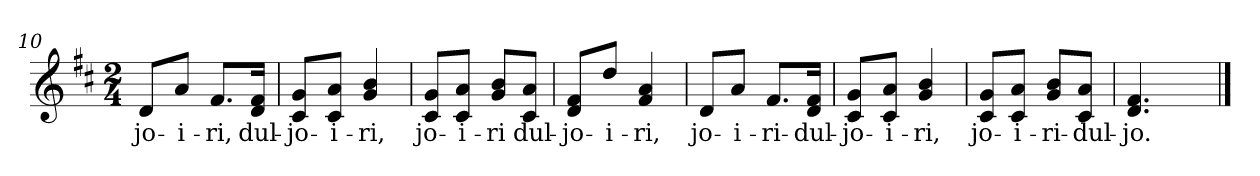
**kern	**text
*part1	*part1
*staff1	*staff1
!!LO:LB:g=z
*clefG2	*
*k[f#c#]	*
*b:	*
*M2/4	*
=10	=10
!	!LO:LY:b:color=#000000
8di/L	-jo-
!	!LO:LY:b:color=#000000
8ai/J	-i-
!	!LO:LY:b:color=#000000
8.f#i/L	-ri,
!	!LO:LY:b:color=#000000
16di/ 16f#iJk	dul-
=11	=11
!	!LO:LY:b:color=#000000
8c#i/ 8giL	-jo-
!	!LO:LY:b:color=#000000
8c#i/ 8aiJ	-i-
!	!LO:LY:b:color=#000000
4gi/ 4bi	-ri,
=12	=12
!	!LO:LY:b:color=#000000
8c#i/ 8giL	jo-
!	!LO:LY:b:color=#000000
8c#i/ 8aiJ	-i-
!	!LO:LY:b:color=#000000
8gi/ 8biL	-ri
!	!LO:LY:b:color=#000000
8c#i/ 8aiJ	dul-
=13	=13
!	!LO:LY:b:color=#000000
8di/ 8f#iL	-jo-
!	!LO:LY:b:color=#000000
8ddi/J	-i-
!	!LO:LY:b:color=#000000
4f#i/ 4ai	-ri,
!!LO:LB:g=z
=14	=14
!	!LO:LY:b:color=#000000
8di/L	jo-
!	!LO:LY:b:color=#000000
8ai/J	-i-
!	!LO:LY:b:color=#000000
8.f#i/L	-ri-
!	!LO:LY:b:color=#000000
16di/ 16f#iJk	-dul-
=15	=15
!	!LO:LY:b:color=#000000
8c#i/ 8giL	-jo-
!	!LO:LY:b:color=#000000
8c#i/ 8aiJ	-i-
!	!LO:LY:b:color=#000000
4gi/ 4bi	-ri,
=16	=16
!	!LO:LY:b:color=#000000
8c#i/ 8giL	jo-
!	!LO:LY:b:color=#000000
8c#i/ 8aiJ	-i-
!	!LO:LY:b:color=#000000
8gi/ 8biL	-ri-
!	!LO:LY:b:color=#000000
8c#i/ 8aiJ	-dul-
=17	=17
!	!LO:LY:b:color=#000000
4.di/ 4.f#i	-jo.
8ryy	.
==	==
*-	*-
